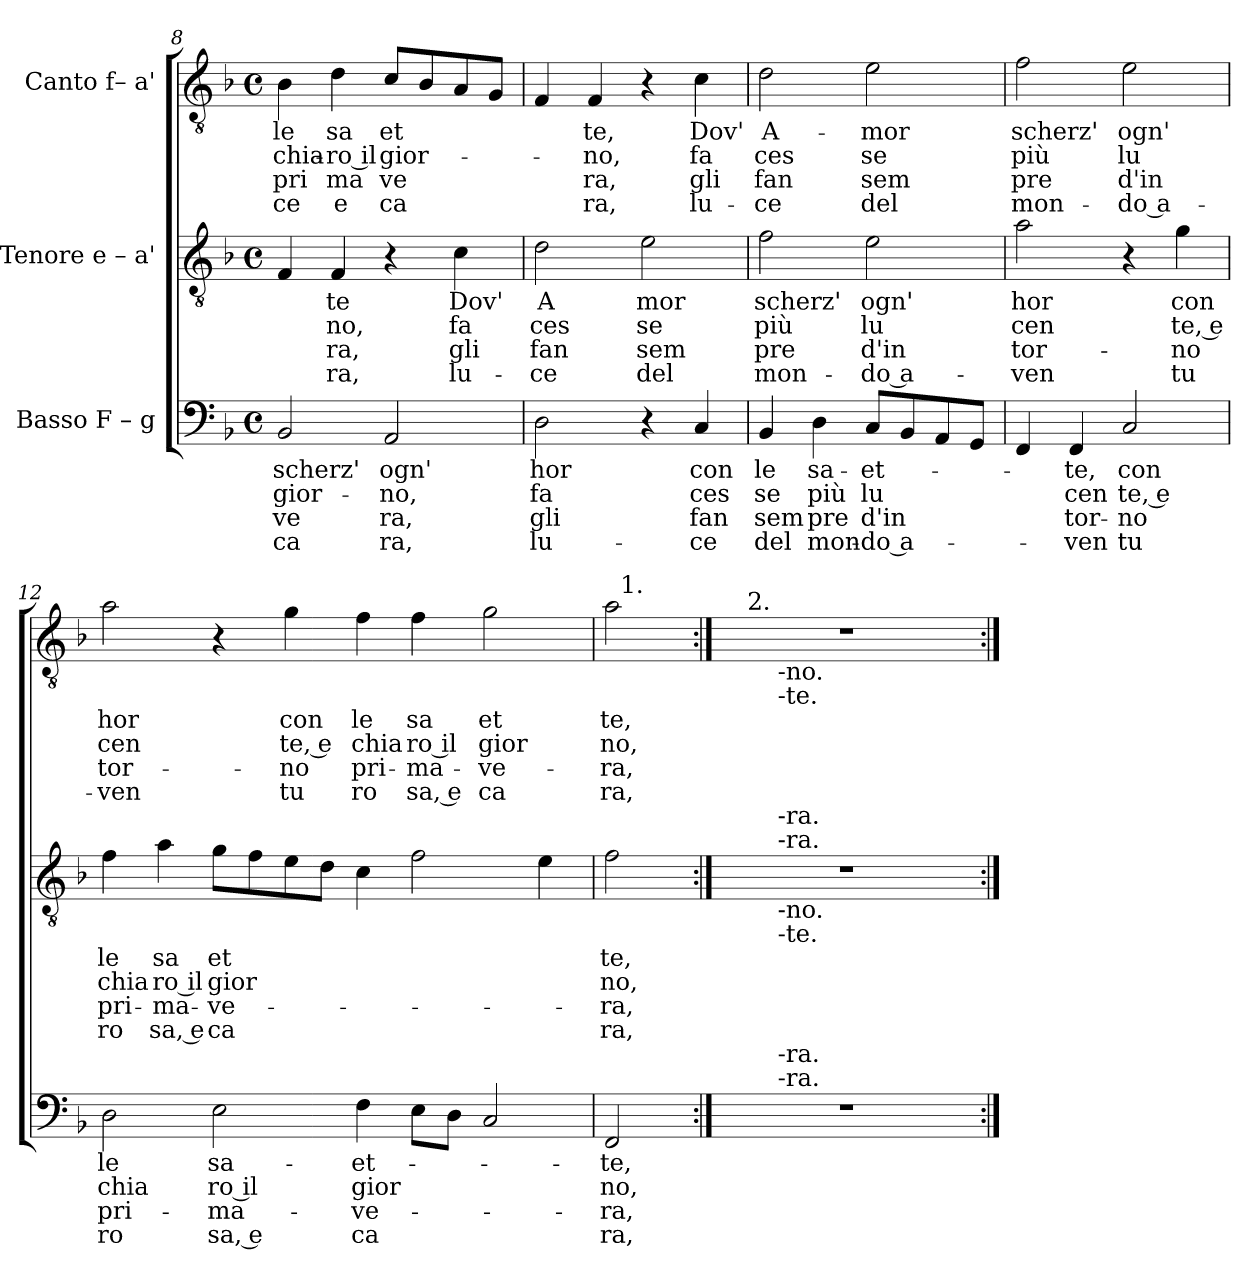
**kern	**text	**text	**text	**text	**kern	**text	**text	**text	**text	**kern	**text	**text	**text	**text
*part3	*part3	*part3	*part3	*part3	*part2	*part2	*part2	*part2	*part2	*part1	*part1	*part1	*part1	*part1
*staff3	*staff3	*staff3	*staff3	*staff3	*staff2	*staff2	*staff2	*staff2	*staff2	*staff1	*staff1	*staff1	*staff1	*staff1
*I"Basso F – g	*	*	*	*	*I"Tenore e – a'	*	*	*	*	*I"Canto f– a'	*	*	*	*
*clefF4	*	*	*	*	*clefGv2	*	*	*	*	*clefGv2	*	*	*	*
*k[b-]	*	*	*	*	*k[b-]	*	*	*	*	*k[b-]	*	*	*	*
*F:	*	*	*	*	*F:	*	*	*	*	*F:	*	*	*	*
*M4/4	*	*	*	*	*M4/4	*	*	*	*	*M4/4	*	*	*	*
*met(c)	*	*	*	*	*met(c)	*	*	*	*	*met(c)	*	*	*	*
=8	=8	=8	=8	=8	=8	=8	=8	=8	=8	=8	=8	=8	=8	=8
!	!LO:LY:b	!LO:LY:b	!LO:LY:b	!LO:LY:b	!	!	!	!	!	!	!LO:LY:b	!LO:LY:b	!LO:LY:b	!LO:LY:b
2BB-/	scherz'	gior-	ve	ca	4F/	.	.	.	.	4B-\	le	chia-	pri	ce
!	!	!	!	!	!	!LO:LY:b	!LO:LY:b	!LO:LY:b	!LO:LY:b	!	!LO:LY:b	!LO:LY:b	!LO:LY:b	!LO:LY:b
.	.	.	.	.	4F/	te	-no,	ra,	ra,	4d\	sa	-ro il	ma	e
!	!LO:LY:b	!LO:LY:b	!LO:LY:b	!LO:LY:b	!	!	!	!	!	!	!LO:LY:b	!LO:LY:b	!LO:LY:b	!LO:LY:b
2AA/	ogn'	-no,	ra,	ra,	4r	.	.	.	.	8c/L	et	gior-	ve	ca
.	.	.	.	.	.	.	.	.	.	8B-/	.	.	.	.
!	!	!	!	!	!	!LO:LY:b	!LO:LY:b	!LO:LY:b	!LO:LY:b	!	!	!	!	!
.	.	.	.	.	4c\	Dov'	fa	gli	lu-	8A/	.	.	.	.
.	.	.	.	.	.	.	.	.	.	8G/J	.	.	.	.
!!LO:LB:g=z
=9	=9	=9	=9	=9	=9	=9	=9	=9	=9	=9	=9	=9	=9	=9
!	!LO:LY:b	!LO:LY:b	!LO:LY:b	!LO:LY:b	!	!LO:LY:b	!LO:LY:b	!LO:LY:b	!LO:LY:b	!	!	!	!	!
2D\	hor	fa	gli	lu-	2d\	A	ces	fan	-ce	4F/	.	.	.	.
!	!	!	!	!	!	!	!	!	!	!	!LO:LY:b	!LO:LY:b	!LO:LY:b	!LO:LY:b
.	.	.	.	.	.	.	.	.	.	4F/	te,	-no,	ra,	ra,
!	!	!	!	!	!	!LO:LY:b	!LO:LY:b	!LO:LY:b	!LO:LY:b	!	!	!	!	!
4r	.	.	.	.	2e\	mor	se	sem	del	4r	.	.	.	.
!	!LO:LY:b	!LO:LY:b	!LO:LY:b	!LO:LY:b	!	!	!	!	!	!	!LO:LY:b	!LO:LY:b	!LO:LY:b	!LO:LY:b
4C/	con	ces	fan	-ce	.	.	.	.	.	4c\	Dov'	fa	gli	lu-
=10	=10	=10	=10	=10	=10	=10	=10	=10	=10	=10	=10	=10	=10	=10
!	!LO:LY:b	!LO:LY:b	!LO:LY:b	!LO:LY:b	!	!LO:LY:b	!LO:LY:b	!LO:LY:b	!LO:LY:b	!	!LO:LY:b	!LO:LY:b	!LO:LY:b	!LO:LY:b
4BB-/	le	se	sem	del	2f\	scherz'	più	pre	mon-	2d\	A-	ces	fan	-ce
!	!LO:LY:b	!LO:LY:b	!LO:LY:b	!LO:LY:b	!	!	!	!	!	!	!	!	!	!
4D\	sa-	più	pre	mon-	.	.	.	.	.	.	.	.	.	.
!	!LO:LY:b	!LO:LY:b	!LO:LY:b	!LO:LY:b	!	!LO:LY:b	!LO:LY:b	!LO:LY:b	!LO:LY:b	!	!LO:LY:b	!LO:LY:b	!LO:LY:b	!LO:LY:b
8C/L	-et-	lu	d'in	-do a-	2e\	ogn'	lu	d'in	-do a-	2e\	-mor	se	sem	del
8BB-/	.	.	.	.	.	.	.	.	.	.	.	.	.	.
8AA/	.	.	.	.	.	.	.	.	.	.	.	.	.	.
8GG/J	.	.	.	.	.	.	.	.	.	.	.	.	.	.
=11	=11	=11	=11	=11	=11	=11	=11	=11	=11	=11	=11	=11	=11	=11
!	!	!	!	!	!	!LO:LY:b	!LO:LY:b	!LO:LY:b	!LO:LY:b	!	!LO:LY:b	!LO:LY:b	!LO:LY:b	!LO:LY:b
4FF/	.	.	.	.	2a\	hor	cen	tor-	-ven	2f\	scherz'	più	pre	mon-
!	!LO:LY:b	!LO:LY:b	!LO:LY:b	!LO:LY:b	!	!	!	!	!	!	!	!	!	!
4FF/	-te,	cen	tor-	-ven	.	.	.	.	.	.	.	.	.	.
!	!LO:LY:b	!LO:LY:b	!LO:LY:b	!LO:LY:b	!	!	!	!	!	!	!LO:LY:b	!LO:LY:b	!LO:LY:b	!LO:LY:b
2C/	con	te, e	-no	tu	4r	.	.	.	.	2e\	ogn'	lu	d'in	-do a-
!	!	!	!	!	!	!LO:LY:b	!LO:LY:b	!LO:LY:b	!LO:LY:b	!	!	!	!	!
.	.	.	.	.	4g\	con	te, e	-no	tu	.	.	.	.	.
!!LO:LB:g=z
=12	=12	=12	=12	=12	=12	=12	=12	=12	=12	=12	=12	=12	=12	=12
!	!LO:LY:b	!LO:LY:b	!LO:LY:b	!LO:LY:b	!	!LO:LY:b	!LO:LY:b	!LO:LY:b	!LO:LY:b	!	!LO:LY:b	!LO:LY:b	!LO:LY:b	!LO:LY:b
2D\	le	chia	pri-	ro	4f\	le	chia	pri-	ro	2a\	hor	cen	tor-	-ven
!	!	!	!	!	!	!LO:LY:b	!LO:LY:b	!LO:LY:b	!LO:LY:b	!	!	!	!	!
.	.	.	.	.	4a\	sa	ro il	-ma-	sa, e	.	.	.	.	.
!	!LO:LY:b	!LO:LY:b	!LO:LY:b	!LO:LY:b	!	!LO:LY:b	!LO:LY:b	!LO:LY:b	!LO:LY:b	!	!	!	!	!
2E\	sa-	ro il	-ma-	sa, e	8g\L	et	gior	-ve-	ca	4r	.	.	.	.
.	.	.	.	.	8f\	.	.	.	.	.	.	.	.	.
!	!	!	!	!	!	!	!	!	!	!	!LO:LY:b	!LO:LY:b	!LO:LY:b	!LO:LY:b
.	.	.	.	.	8e\	.	.	.	.	4g\	con	te, e	-no	tu
.	.	.	.	.	8d\J	.	.	.	.	.	.	.	.	.
!	!LO:LY:b	!LO:LY:b	!LO:LY:b	!LO:LY:b	!	!	!	!	!	!	!LO:LY:b	!LO:LY:b	!LO:LY:b	!LO:LY:b
4F\	-et-	gior	-ve-	ca	4c\	.	.	.	.	4f\	le	chia	pri-	ro
!	!	!	!	!	!	!	!	!	!	!	!LO:LY:b	!LO:LY:b	!LO:LY:b	!LO:LY:b
8E\L	.	.	.	.	2f\	.	.	.	.	4f\	sa	ro il	-ma-	sa, e
8D\J	.	.	.	.	.	.	.	.	.	.	.	.	.	.
!	!	!	!	!	!	!	!	!	!	!	!LO:LY:b	!LO:LY:b	!LO:LY:b	!LO:LY:b
2C/	.	.	.	.	.	.	.	.	.	2g\	et	gior	-ve-	ca
.	.	.	.	.	4e\	.	.	.	.	.	.	.	.	.
=13	=13	=13	=13	=13	=13	=13	=13	=13	=13	=13	=13	=13	=13	=13
!	!LO:LY:b	!LO:LY:b	!LO:LY:b	!LO:LY:b	!	!LO:LY:b	!LO:LY:b	!LO:LY:b	!LO:LY:b	!	!LO:LY:b	!LO:LY:b	!LO:LY:b	!LO:LY:b
*	*	*	*	*	*	*	*	*	*	*^	*	*	*	*
2FF/	-te,	no,	-ra,	ra,	2f\	te,	no,	-ra,	ra,	2a\	32ryy	te,	no,	-ra,	ra,
!	!	!	!	!	!	!	!	!	!	!	!LO:TX:a:t=1.	!	!	!	!
.	.	.	.	.	.	.	.	.	.	.	4...ryy	.	.	.	.
=14:|!	=14:|!	=14:|!	=14:|!	=14:|!	=14:|!	=14:|!	=14:|!	=14:|!	=14:|!	=14:|!	=14:|!	=14:|!	=14:|!	=14:|!	=14:|!
*^	*	*	*	*	*^	*	*	*	*	*	*^	*	*	*	*
1r	8ryy	.	.	.	.	1r	8ryy	.	.	.	.	1r	16.ryy	8ryy	.	.	.	.
!	!	!	!	!	!	!	!	!	!	!	!	!	!LO:TX:a:t=2.	!	!	!	!	!
.	.	.	.	.	.	.	.	.	.	.	.	.	2ryy	.	.	.	.	.
.	32ryy	.	.	.	.	.	32ryy	.	.	.	.	.	.	32ryy	.	.	.	.
!	!	!	!	!	!	!	!	!	!	!	!	!	!	!LO:TX:b:t=-no.	!	!	!	!
!	!	!	!	!	!	!	!	!	!	!	!	!	!	!LO:TX:b:t=-te.	!	!	!	!
!	!	!	!	!	!	!	!LO:TX:b:t=-no.	!	!	!	!	!	!	!	!	!	!	!
!	!	!	!	!	!	!	!LO:TX:a:t=-ra.	!	!	!	!	!	!	!	!	!	!	!
!	!	!	!	!	!	!	!LO:TX:a:t=-ra.	!	!	!	!	!	!	!	!	!	!	!
!	!	!	!	!	!	!	!LO:TX:b:t=-te.	!	!	!	!	!	!	!	!	!	!	!
!	!LO:TX:a:t=-ra.	!	!	!	!	!	!	!	!	!	!	!	!	!	!	!	!	!
!	!LO:TX:a:t=-ra.	!	!	!	!	!	!	!	!	!	!	!	!	!	!	!	!	!
.	2ryy	.	.	.	.	.	2ryy	.	.	.	.	.	.	2ryy	.	.	.	.
.	.	.	.	.	.	.	.	.	.	.	.	.	4ryy	.	.	.	.	.
.	4ryy	.	.	.	.	.	4ryy	.	.	.	.	.	.	4ryy	.	.	.	.
.	.	.	.	.	.	.	.	.	.	.	.	.	8ryy	.	.	.	.	.
.	16.ryy	.	.	.	.	.	16.ryy	.	.	.	.	.	.	16.ryy	.	.	.	.
.	.	.	.	.	.	.	.	.	.	.	.	.	32ryy	.	.	.	.	.
*v	*v	*	*	*	*	*	*	*	*	*	*	*v	*v	*v	*	*	*	*
*	*	*	*	*	*v	*v	*	*	*	*	*	*	*	*	*
=:|!	=:|!	=:|!	=:|!	=:|!	=:|!	=:|!	=:|!	=:|!	=:|!	=:|!	=:|!	=:|!	=:|!	=:|!
*-	*-	*-	*-	*-	*-	*-	*-	*-	*-	*-	*-	*-	*-	*-
